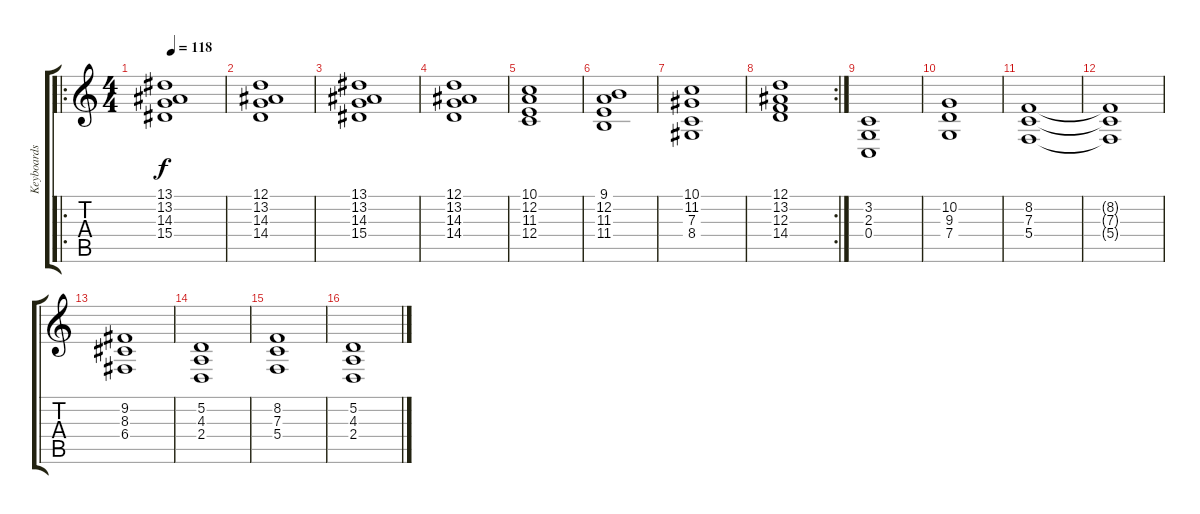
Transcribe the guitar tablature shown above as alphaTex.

\track ("Keyboards" "Keyboards") {instrument pad2warm}
\staff {score tabs}
\tuning (D4 A3 F3 C3 G2 C2) {hide}
\ro
\ts (4 4)
\tempo 118
\clef g2
\ks c
(13.1 13.2 14.3 15.4).1{dy f instrument pad4choir} |
(12.1 13.2 14.3 14.4).1 |
(13.1 13.2 14.3 15.4).1 |
(12.1 13.2 14.3 14.4).1 |
(10.1 12.2 11.3 12.4).1 |
(9.1 12.2 11.3 11.4).1 |
(10.1 11.2 7.3 8.4).1 |
\rc 2
(12.1 13.2 12.3 14.4).1 |
(3.2 2.3 0.4).1{instrument pad2warm} |
(10.2 9.3 7.4).1 |
(8.2 7.3 5.4).1 |
(8.2{t} 7.3{t} 5.4{t}).1 |
(9.2 8.3 6.4).1 |
(5.2 4.3 2.4).1 |
(8.2 7.3 5.4).1 |
(5.2 4.3 2.4).1
